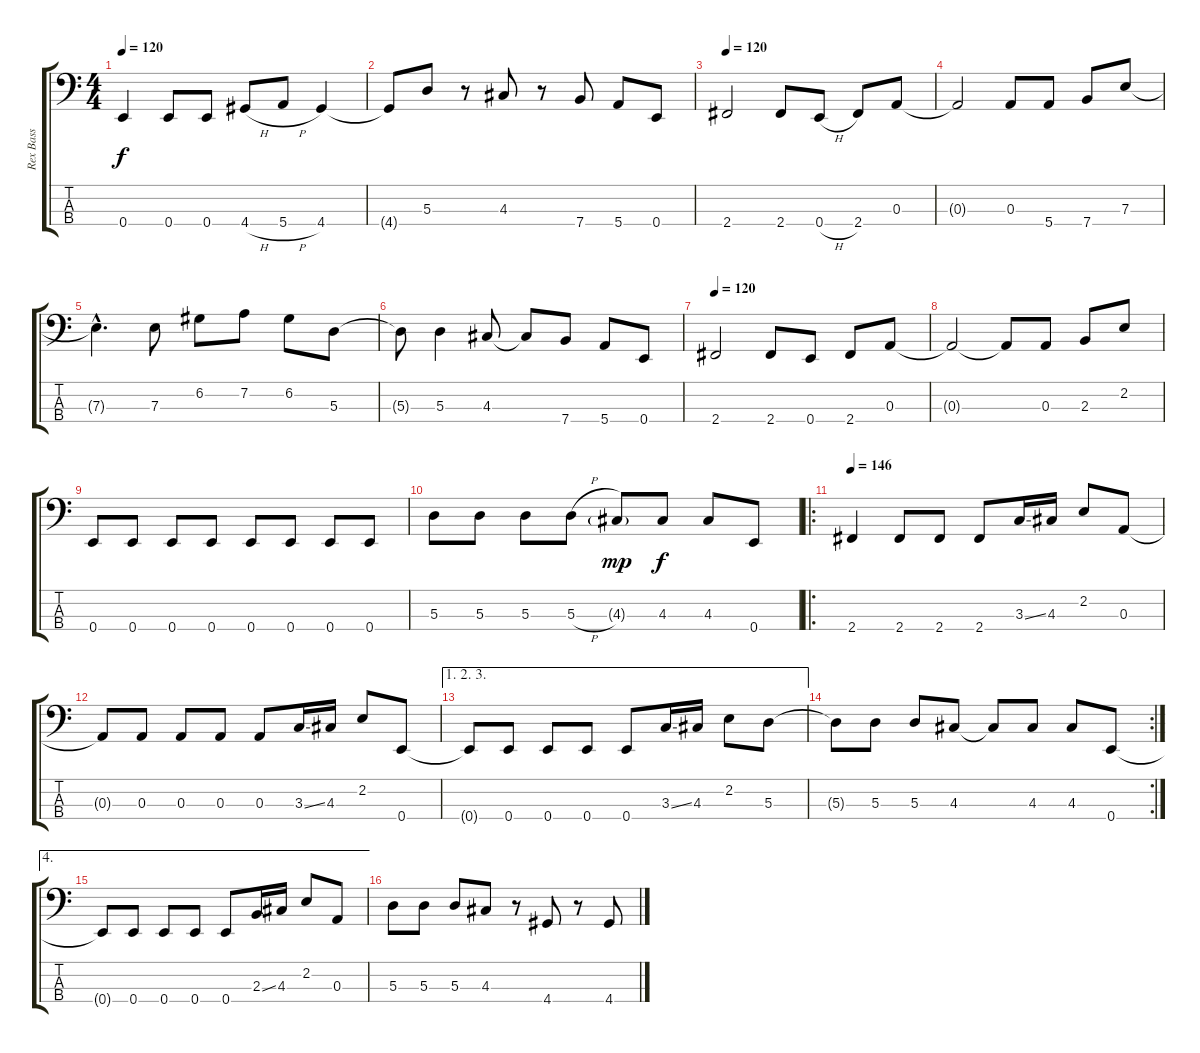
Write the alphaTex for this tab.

\track ("Rex Bass" "Rex Bass") {instrument electricbasspick}
\staff {score tabs}
\tuning (G2 D2 A1 E1) {hide}
\ts (4 4)
\tempo 120
\clef f4
\ks c
0.4{t}.4{dy f} 0.4.8 0.4.8 4.4{h}.8 5.4{h}.8 4.4.4 |
4.4{t}.8 5.3.8 r.8 4.3.8 r.8 7.4.8 5.4.8 0.4.8 |
\tempo 120
2.4.2 2.4.8 0.4{h}.8 2.4.8 0.3.8 |
0.3{t}.2 0.3.8 5.4.8 7.4.8 7.3.8 |
7.3{hac t}.4{d} 7.3.8 6.2.8 7.2.8 6.2.8 5.3.8 |
5.3{t}.8 5.3.4 4.3.8 4.3{t}.8 7.4.8 5.4.8 0.4.8 |
\tempo 120
2.4.2 2.4.8 0.4.8 2.4.8 0.3.8 |
0.3{t}.2 0.3{t}.8 0.3.8 2.3.8 2.2.8 |
0.4.8 0.4.8 0.4.8 0.4.8 0.4.8 0.4.8 0.4.8 0.4.8 |
5.3.8 5.3.8 5.3.8 5.3{h}.8 4.3{g}.8{dy mp} 4.3.8{dy f} 4.3.8 0.4.8 |
\ro
\tempo 146
2.4.4 2.4.8 2.4.8 2.4.8 3.3{ss}.16 4.3.16 2.2.8 0.3.8 |
0.3{t}.8 0.3.8 0.3.8 0.3.8 0.3.8 3.3{ss}.16 4.3.16 2.2.8 0.4.8 |
\ae (1 2 3)
0.4{t}.8 0.4.8 0.4.8 0.4.8 0.4.8 3.3{ss}.16 4.3.16 2.2.8 5.3.8 |
\rc 2
5.3{t}.8 5.3.8 5.3.8 4.3.8 4.3{t}.8 4.3.8 4.3.8 0.4.8 |
\ae 4
0.4{t}.8 0.4.8 0.4.8 0.4.8 0.4.8 2.3{ss}.16 4.3.16 2.2.8 0.3.8 |
5.3.8 5.3.8 5.3.8 4.3.8 r.8 4.4.8 r.8 4.4.8
